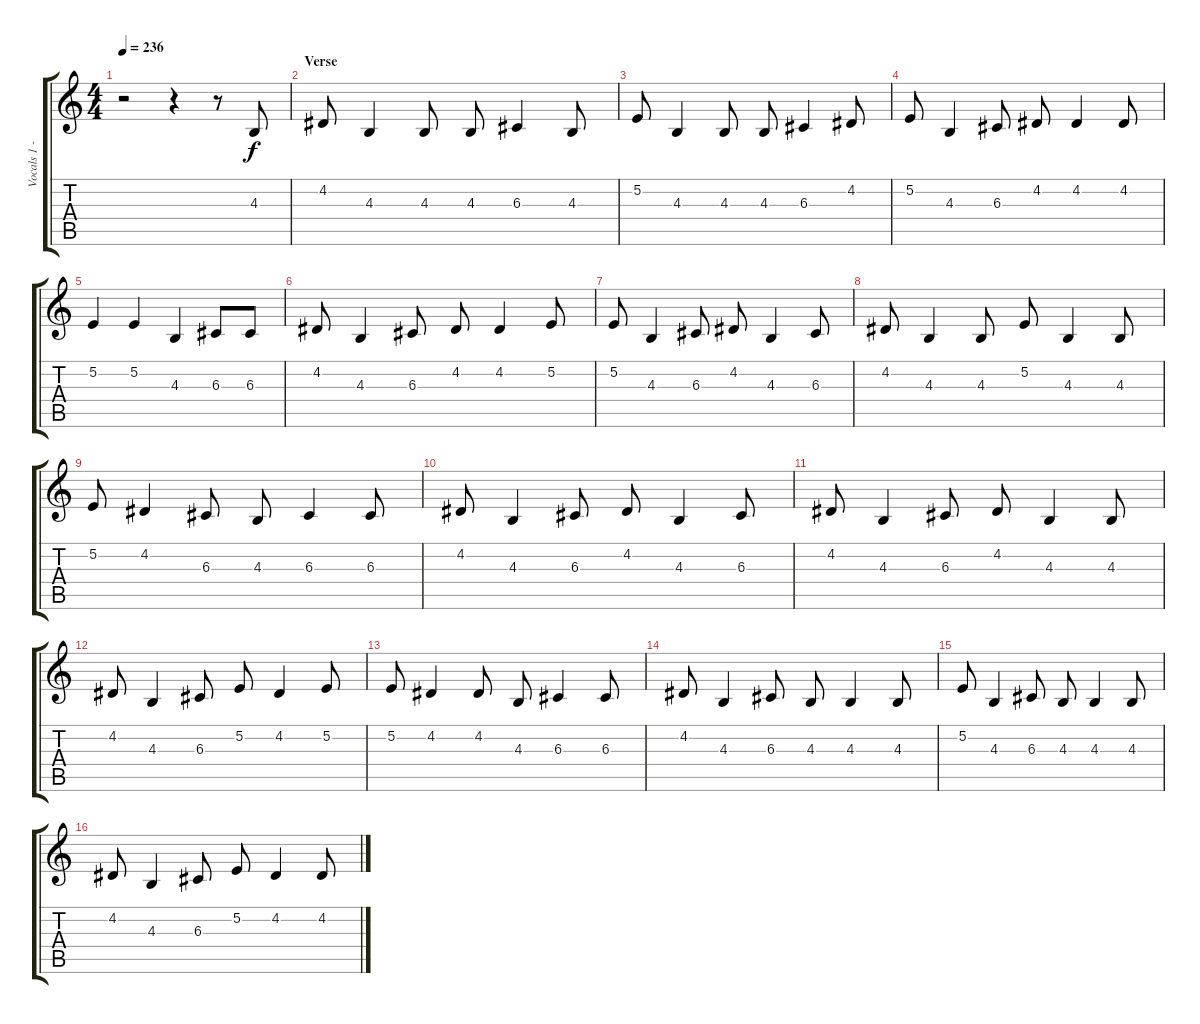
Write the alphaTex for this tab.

\track ("Vocals 1 - Mark" "Vocals 1 -") {instrument tenorsax}
\staff {score tabs}
\tuning (E4 B3 G3 D3 A2 E2) {hide}
\ts (4 4)
\tempo 236
\clef g2
\ks c
r.2{dy f instrument tenorsax} r.4 r.8 4.3.8 |
\section ("" "Verse")
4.2.8 4.3.4 4.3.8 4.3.8 6.3.4 4.3.8 |
5.2.8 4.3.4 4.3.8 4.3.8 6.3.4 4.2.8 |
5.2.8 4.3.4 6.3.8 4.2.8 4.2.4 4.2.8 |
5.2.4 5.2.4 4.3.4 6.3.8 6.3.8 |
4.2.8 4.3.4 6.3.8 4.2.8 4.2.4 5.2.8 |
5.2.8 4.3.4 6.3.8 4.2.8 4.3.4 6.3.8 |
4.2.8 4.3.4 4.3.8 5.2.8 4.3.4 4.3.8 |
5.2.8 4.2.4 6.3.8 4.3.8 6.3.4 6.3.8 |
4.2.8 4.3.4 6.3.8 4.2.8 4.3.4 6.3.8 |
4.2.8 4.3.4 6.3.8 4.2.8 4.3.4 4.3.8 |
4.2.8 4.3.4 6.3.8 5.2.8 4.2.4 5.2.8 |
5.2.8 4.2.4 4.2.8 4.3.8 6.3.4 6.3.8 |
4.2.8 4.3.4 6.3.8 4.3.8 4.3.4 4.3.8 |
5.2.8 4.3.4 6.3.8 4.3.8 4.3.4 4.3.8 |
4.2.8 4.3.4 6.3.8 5.2.8 4.2.4 4.2.8
